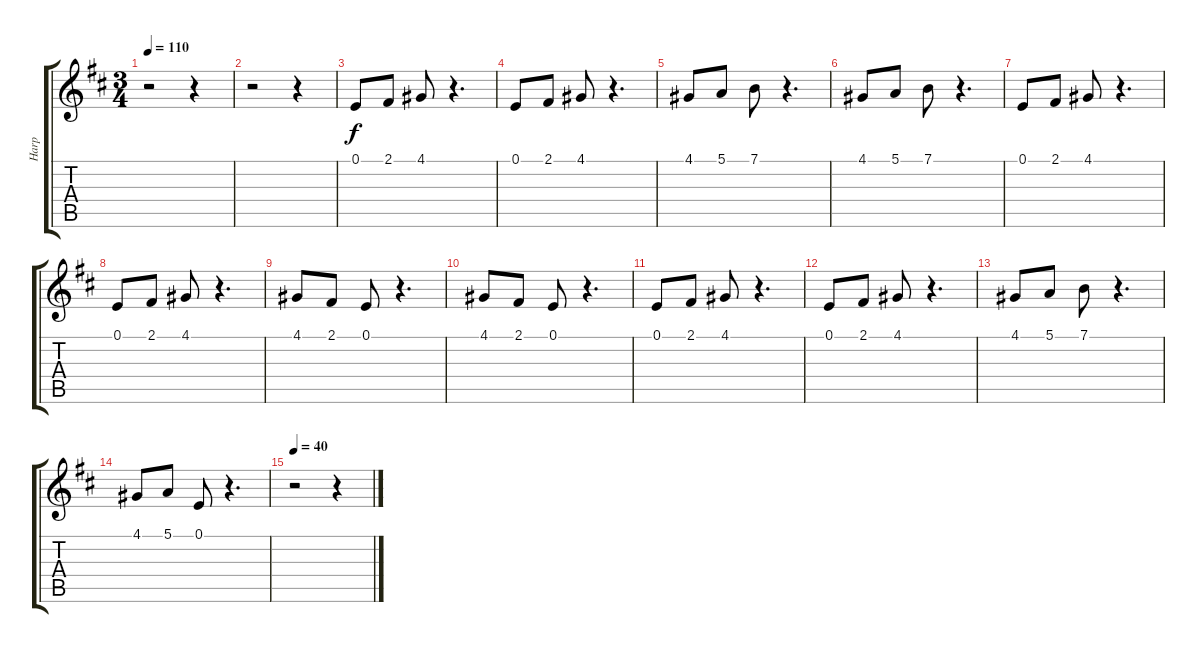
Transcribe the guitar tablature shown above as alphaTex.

\track ("Harp" "Harp") {instrument orchestralharp}
\staff {score tabs}
\tuning (E4 B3 G3 D3 A2 E2) {hide}
\ts (3 4)
\tempo 110
\clef g2
\ks d
r.2{dy f} r.4 |
r.2 r.4 |
0.1.8 2.1.8 4.1.8 r.4{d} |
0.1.8 2.1.8 4.1.8 r.4{d} |
4.1.8 5.1.8 7.1.8 r.4{d} |
4.1.8 5.1.8 7.1.8 r.4{d} |
0.1.8 2.1.8 4.1.8 r.4{d} |
0.1.8 2.1.8 4.1.8 r.4{d} |
4.1.8 2.1.8 0.1.8 r.4{d} |
4.1.8 2.1.8 0.1.8 r.4{d} |
0.1.8 2.1.8 4.1.8 r.4{d} |
0.1.8 2.1.8 4.1.8 r.4{d} |
4.1.8 5.1.8 7.1.8 r.4{d} |
4.1.8 5.1.8 0.1.8 r.4{d} |
\tempo 40
r.2 r.4
